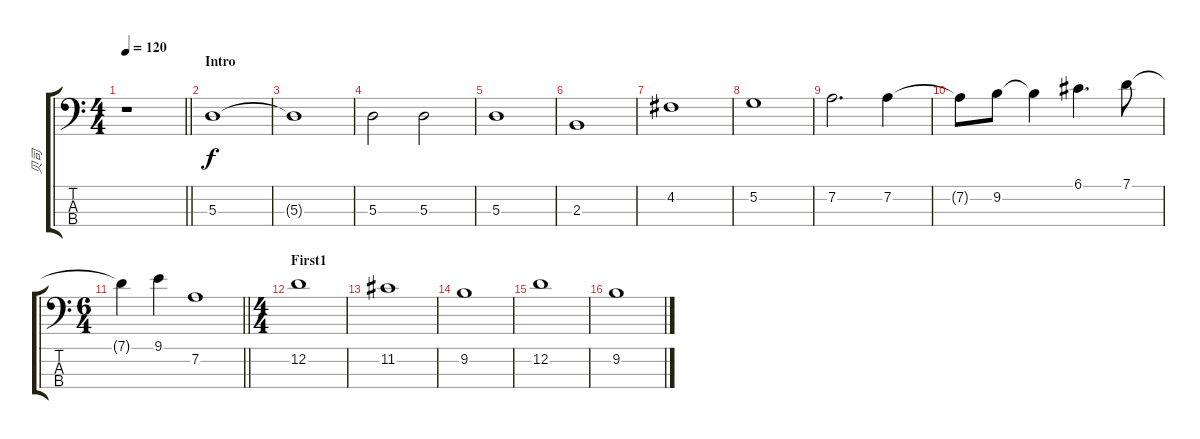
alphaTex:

\track ("贝司" "贝司") {instrument electricbassfinger}
\staff {score tabs}
\tuning (G2 D2 A1 E1) {hide}
\ts (4 4)
\tempo 120
\clef f4
\barLineRight lightlight
\ks c
r.1{dy f instrument electricbassfinger} |
\section ("" "Intro")
5.3.1 |
5.3{t}.1 |
5.3.2 5.3.2 |
5.3.1 |
2.3.1 |
4.2.1 |
5.2.1 |
7.2.2{d} 7.2.4 |
7.2{t}.8 9.2.8 9.2{t}.4 6.1.4{d} 7.1.8 |
\ts (6 4)
\barLineRight lightlight
7.1{t}.4 9.1.4 7.2.1 |
\ts (4 4)
\section ("" "First1")
12.2.1 |
11.2.1 |
9.2.1 |
12.2.1 |
9.2.1
